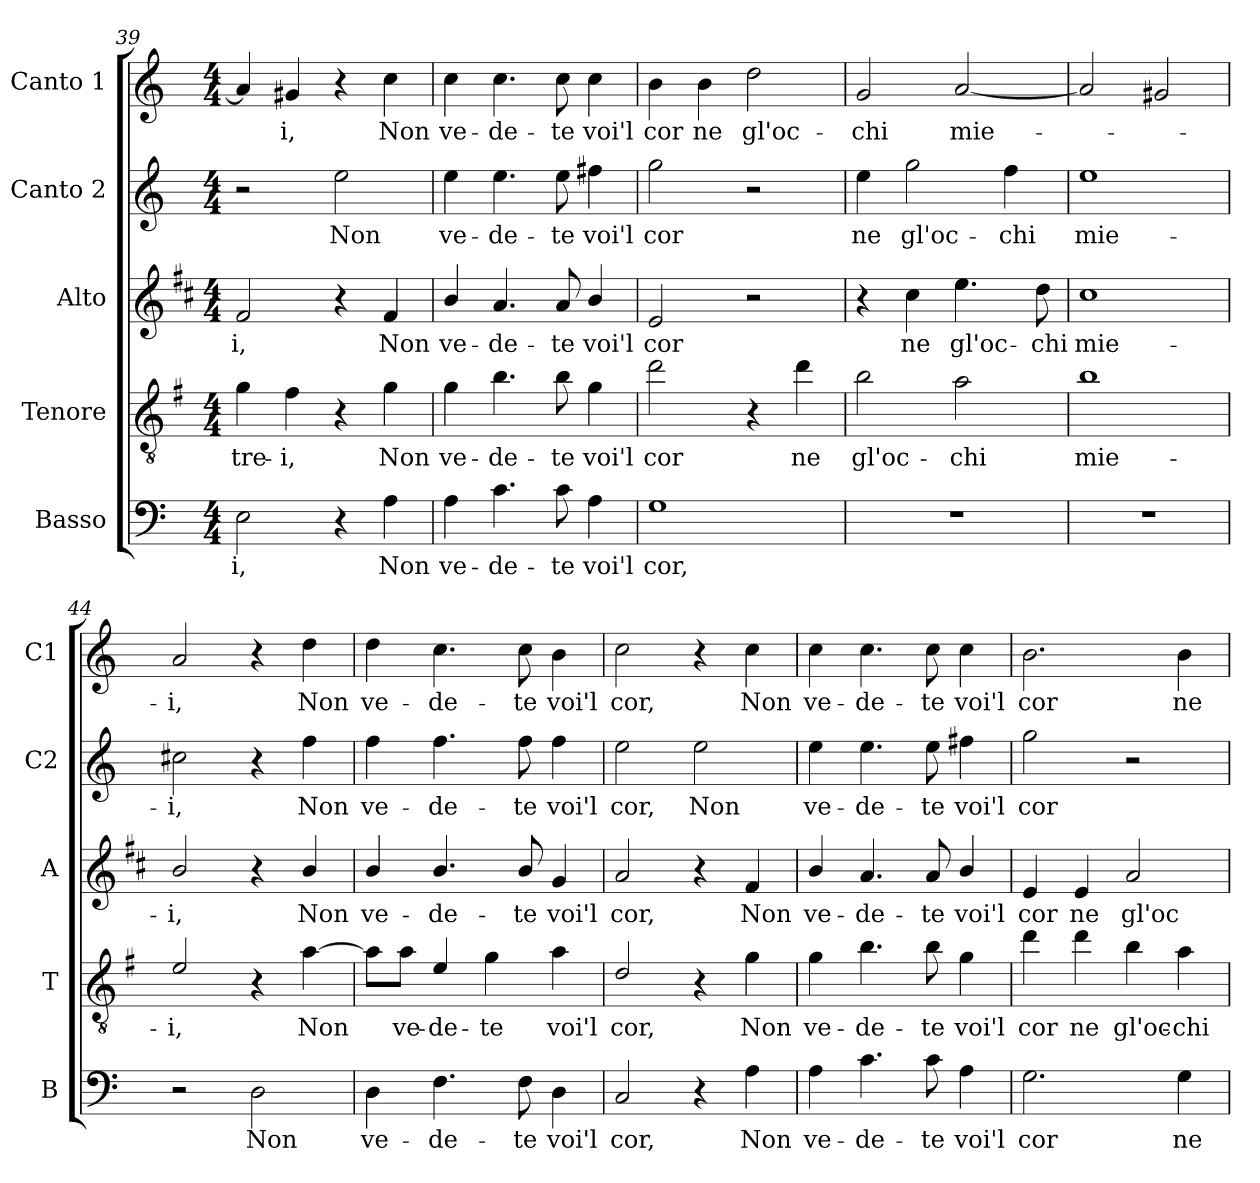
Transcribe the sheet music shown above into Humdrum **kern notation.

**kern	**text	**kern	**text	**kern	**text	**kern	**text	**kern	**text
*part5	*part5	*part4	*part4	*part3	*part3	*part2	*part2	*part1	*part1
*staff5	*staff5	*staff4	*staff4	*staff3	*staff3	*staff2	*staff2	*staff1	*staff1
*I"Basso	*	*I"Tenore	*	*I"Alto	*	*I"Canto 2	*	*I"Canto 1	*
*I'B	*	*I'T	*	*I'A	*	*I'C2	*	*I'C1	*
*clefF4	*	*clefGv2	*	*clefG2	*	*clefG2	*	*clefG2	*
*	*	*ITrd4c7	*	*ITrd1c2	*	*	*	*	*
*k[]	*	*k[]	*	*k[]	*	*k[]	*	*k[]	*
*C:	*	*C:	*	*C:	*	*C:	*	*C:	*
*M4/4	*	*M4/4	*	*M4/4	*	*M4/4	*	*M4/4	*
=39	=39	=39	=39	=39	=39	=39	=39	=39	=39
!	!LO:LY:b	!	!LO:LY:b	!	!LO:LY:b	!	!	!	!
2E\	-i,	4c\	-tre-	2e/	-i,	2r	.	4a/]	.
!	!	!	!LO:LY:b	!	!	!	!	!	!LO:LY:b
.	.	4B\	-i,	.	.	.	.	4g#X/	-i,
!	!	!	!	!	!	!	!LO:LY:b	!	!
4r	.	4r	.	4r	.	2ee\	Non	4r	.
!	!LO:LY:b	!	!LO:LY:b	!	!LO:LY:b	!	!	!	!LO:LY:b
4A\	Non	4c\	Non	4e/	Non	.	.	4cc\	Non
=40	=40	=40	=40	=40	=40	=40	=40	=40	=40
!	!LO:LY:b	!	!LO:LY:b	!	!LO:LY:b	!	!LO:LY:b	!	!LO:LY:b
4A\	ve-	4c\	ve-	4a/	ve-	4ee\	ve-	4cc\	ve-
!	!LO:LY:b	!	!LO:LY:b	!	!LO:LY:b	!	!LO:LY:b	!	!LO:LY:b
4.c\	-de-	4.e\	-de-	4.g/	-de-	4.ee\	-de-	4.cc\	-de-
!	!LO:LY:b	!	!LO:LY:b	!	!LO:LY:b	!	!LO:LY:b	!	!LO:LY:b
8c\	-te	8e\	-te	8g/	-te	8ee\	-te	8cc\	-te
!	!LO:LY:b	!	!LO:LY:b	!	!LO:LY:b	!	!LO:LY:b	!	!LO:LY:b
4A\	voi'l	4c\	voi'l	4a/	voi'l	4ff#X\	voi'l	4cc\	voi'l
=41	=41	=41	=41	=41	=41	=41	=41	=41	=41
!	!LO:LY:b	!	!LO:LY:b	!	!LO:LY:b	!	!LO:LY:b	!	!LO:LY:b
1G	cor,	2g\	cor	2d/	cor	2gg\	cor	4b\	cor
!	!	!	!	!	!	!	!	!	!LO:LY:b
.	.	.	.	.	.	.	.	4b\	ne
!	!	!	!	!	!	!	!	!	!LO:LY:b
.	.	4r	.	2r	.	2r	.	2dd\	gl'oc-
!	!	!	!LO:LY:b	!	!	!	!	!	!
.	.	4g\	ne	.	.	.	.	.	.
=42	=42	=42	=42	=42	=42	=42	=42	=42	=42
!	!	!	!LO:LY:b	!	!	!	!LO:LY:b	!	!LO:LY:b
1r	.	2e\	gl'oc-	4r	.	4ee\	ne	2g/	-chi
!	!	!	!	!	!LO:LY:b	!	!LO:LY:b	!	!
.	.	.	.	4b\	ne	2gg\	gl'oc-	.	.
!	!	!	!LO:LY:b	!	!LO:LY:b	!	!	!	!LO:LY:b
.	.	2d\	-chi	4.dd\	gl'oc-	.	.	[2a/	mie-
!	!	!	!	!	!	!	!LO:LY:b	!	!
.	.	.	.	.	.	4ff\	-chi	.	.
!	!	!	!	!	!LO:LY:b	!	!	!	!
.	.	.	.	8cc\	-chi	.	.	.	.
=43	=43	=43	=43	=43	=43	=43	=43	=43	=43
!	!	!	!LO:LY:b	!	!LO:LY:b	!	!LO:LY:b	!	!
1r	.	1e	mie-	1b	mie-	1ee	mie-	2a/]	.
.	.	.	.	.	.	.	.	2g#X/	.
!!LO:LB:g=z
=44	=44	=44	=44	=44	=44	=44	=44	=44	=44
!	!	!	!LO:LY:b	!	!LO:LY:b	!	!LO:LY:b	!	!LO:LY:b
2r	.	2A/	-i,	2a/	-i,	2cc#X\	-i,	2a/	-i,
!	!LO:LY:b	!	!	!	!	!	!	!	!
2D\	Non	4r	.	4r	.	4r	.	4r	.
!	!	!	!LO:LY:b	!	!LO:LY:b	!	!LO:LY:b	!	!LO:LY:b
.	.	[4d\	Non	4a/	Non	4ff\	Non	4dd\	Non
=45	=45	=45	=45	=45	=45	=45	=45	=45	=45
!	!LO:LY:b	!	!	!	!LO:LY:b	!	!LO:LY:b	!	!LO:LY:b
4D\	ve-	8d\L]	.	4a/	ve-	4ff\	ve-	4dd\	ve-
!	!	!	!LO:LY:b	!	!	!	!	!	!
.	.	8d\J	ve-	.	.	.	.	.	.
!	!LO:LY:b	!	!LO:LY:b	!	!LO:LY:b	!	!LO:LY:b	!	!LO:LY:b
4.F\	-de-	4A/	-de-	4.a/	-de-	4.ff\	-de-	4.cc\	-de-
!	!	!	!LO:LY:b	!	!	!	!	!	!
.	.	4c\	-te	.	.	.	.	.	.
!	!LO:LY:b	!	!	!	!LO:LY:b	!	!LO:LY:b	!	!LO:LY:b
8F\	-te	.	.	8a/	-te	8ff\	-te	8cc\	-te
!	!LO:LY:b	!	!LO:LY:b	!	!LO:LY:b	!	!LO:LY:b	!	!LO:LY:b
4D\	voi'l	4d\	voi'l	4f/	voi'l	4ff\	voi'l	4b\	voi'l
=46	=46	=46	=46	=46	=46	=46	=46	=46	=46
!	!LO:LY:b	!	!LO:LY:b	!	!LO:LY:b	!	!LO:LY:b	!	!LO:LY:b
2C/	cor,	2G/	cor,	2g/	cor,	2ee\	cor,	2cc\	cor,
!	!	!	!	!	!	!	!LO:LY:b	!	!
4r	.	4r	.	4r	.	2ee\	Non	4r	.
!	!LO:LY:b	!	!LO:LY:b	!	!LO:LY:b	!	!	!	!LO:LY:b
4A\	Non	4c\	Non	4e/	Non	.	.	4cc\	Non
=47	=47	=47	=47	=47	=47	=47	=47	=47	=47
!	!LO:LY:b	!	!LO:LY:b	!	!LO:LY:b	!	!LO:LY:b	!	!LO:LY:b
4A\	ve-	4c\	ve-	4a/	ve-	4ee\	ve-	4cc\	ve-
!	!LO:LY:b	!	!LO:LY:b	!	!LO:LY:b	!	!LO:LY:b	!	!LO:LY:b
4.c\	-de-	4.e\	-de-	4.g/	-de-	4.ee\	-de-	4.cc\	-de-
!	!LO:LY:b	!	!LO:LY:b	!	!LO:LY:b	!	!LO:LY:b	!	!LO:LY:b
8c\	-te	8e\	-te	8g/	-te	8ee\	-te	8cc\	-te
!	!LO:LY:b	!	!LO:LY:b	!	!LO:LY:b	!	!LO:LY:b	!	!LO:LY:b
4A\	voi'l	4c\	voi'l	4a/	voi'l	4ff#X\	voi'l	4cc\	voi'l
=48	=48	=48	=48	=48	=48	=48	=48	=48	=48
!	!LO:LY:b	!	!LO:LY:b	!	!LO:LY:b	!	!LO:LY:b	!	!LO:LY:b
2.G\	cor	4g\	cor	4d/	cor	2gg\	cor	2.b\	cor
!	!	!	!LO:LY:b	!	!LO:LY:b	!	!	!	!
.	.	4g\	ne	4d/	ne	.	.	.	.
!	!	!	!LO:LY:b	!	!LO:LY:b	!	!	!	!
.	.	4e\	gl'oc-	2g/	gl'oc-	2r	.	.	.
!	!LO:LY:b	!	!LO:LY:b	!	!	!	!	!	!LO:LY:b
4G\	ne	4d\	-chi	.	.	.	.	4b\	ne
=	=	=	=	=	=	=	=	=	=
*-	*-	*-	*-	*-	*-	*-	*-	*-	*-
